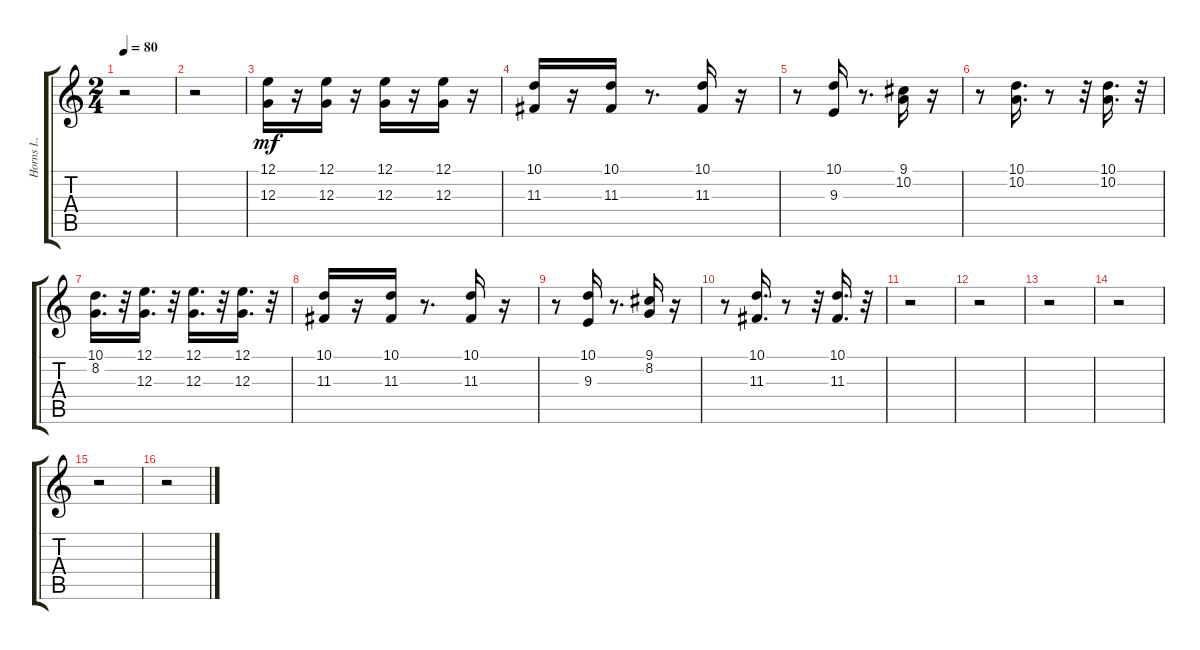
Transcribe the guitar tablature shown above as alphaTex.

\track ("Horns I., II. C" "Horns I., ") {instrument frenchhorn}
\staff {score tabs}
\tuning (E4 B3 G3 D3 A2 E2) {hide}
\ts (2 4)
\tempo 80
\clef g2
\ks c
r.2{dy f} |
r.2 |
(12.1 12.3).16{dy mf} r.16 (12.1 12.3).16 r.16 (12.1 12.3).16 r.16 (12.1 12.3).16 r.16 |
(10.1 11.3).16 r.16 (10.1 11.3).16 r.8{d} (10.1 11.3).16 r.16 |
r.8 (10.1 9.3).16 r.8{d} (9.1 10.2).16 r.16 |
r.8 (10.1 10.2).16{d} r.8 r.32 (10.1 10.2).16{d} r.32 |
(10.1 8.2).16{d} r.32 (12.1 12.3).16{d} r.32 (12.1 12.3).16{d} r.32 (12.1 12.3).16{d} r.32 |
(10.1 11.3).16 r.16 (10.1 11.3).16 r.8{d} (10.1 11.3).16 r.16 |
r.8 (10.1 9.3).16 r.8{d} (9.1 8.2).16 r.16 |
r.8 (10.1 11.3).16{d} r.8 r.32 (10.1 11.3).16{d} r.32 |
r.2 |
r.2 |
r.2 |
r.2 |
r.2 |
r.2
